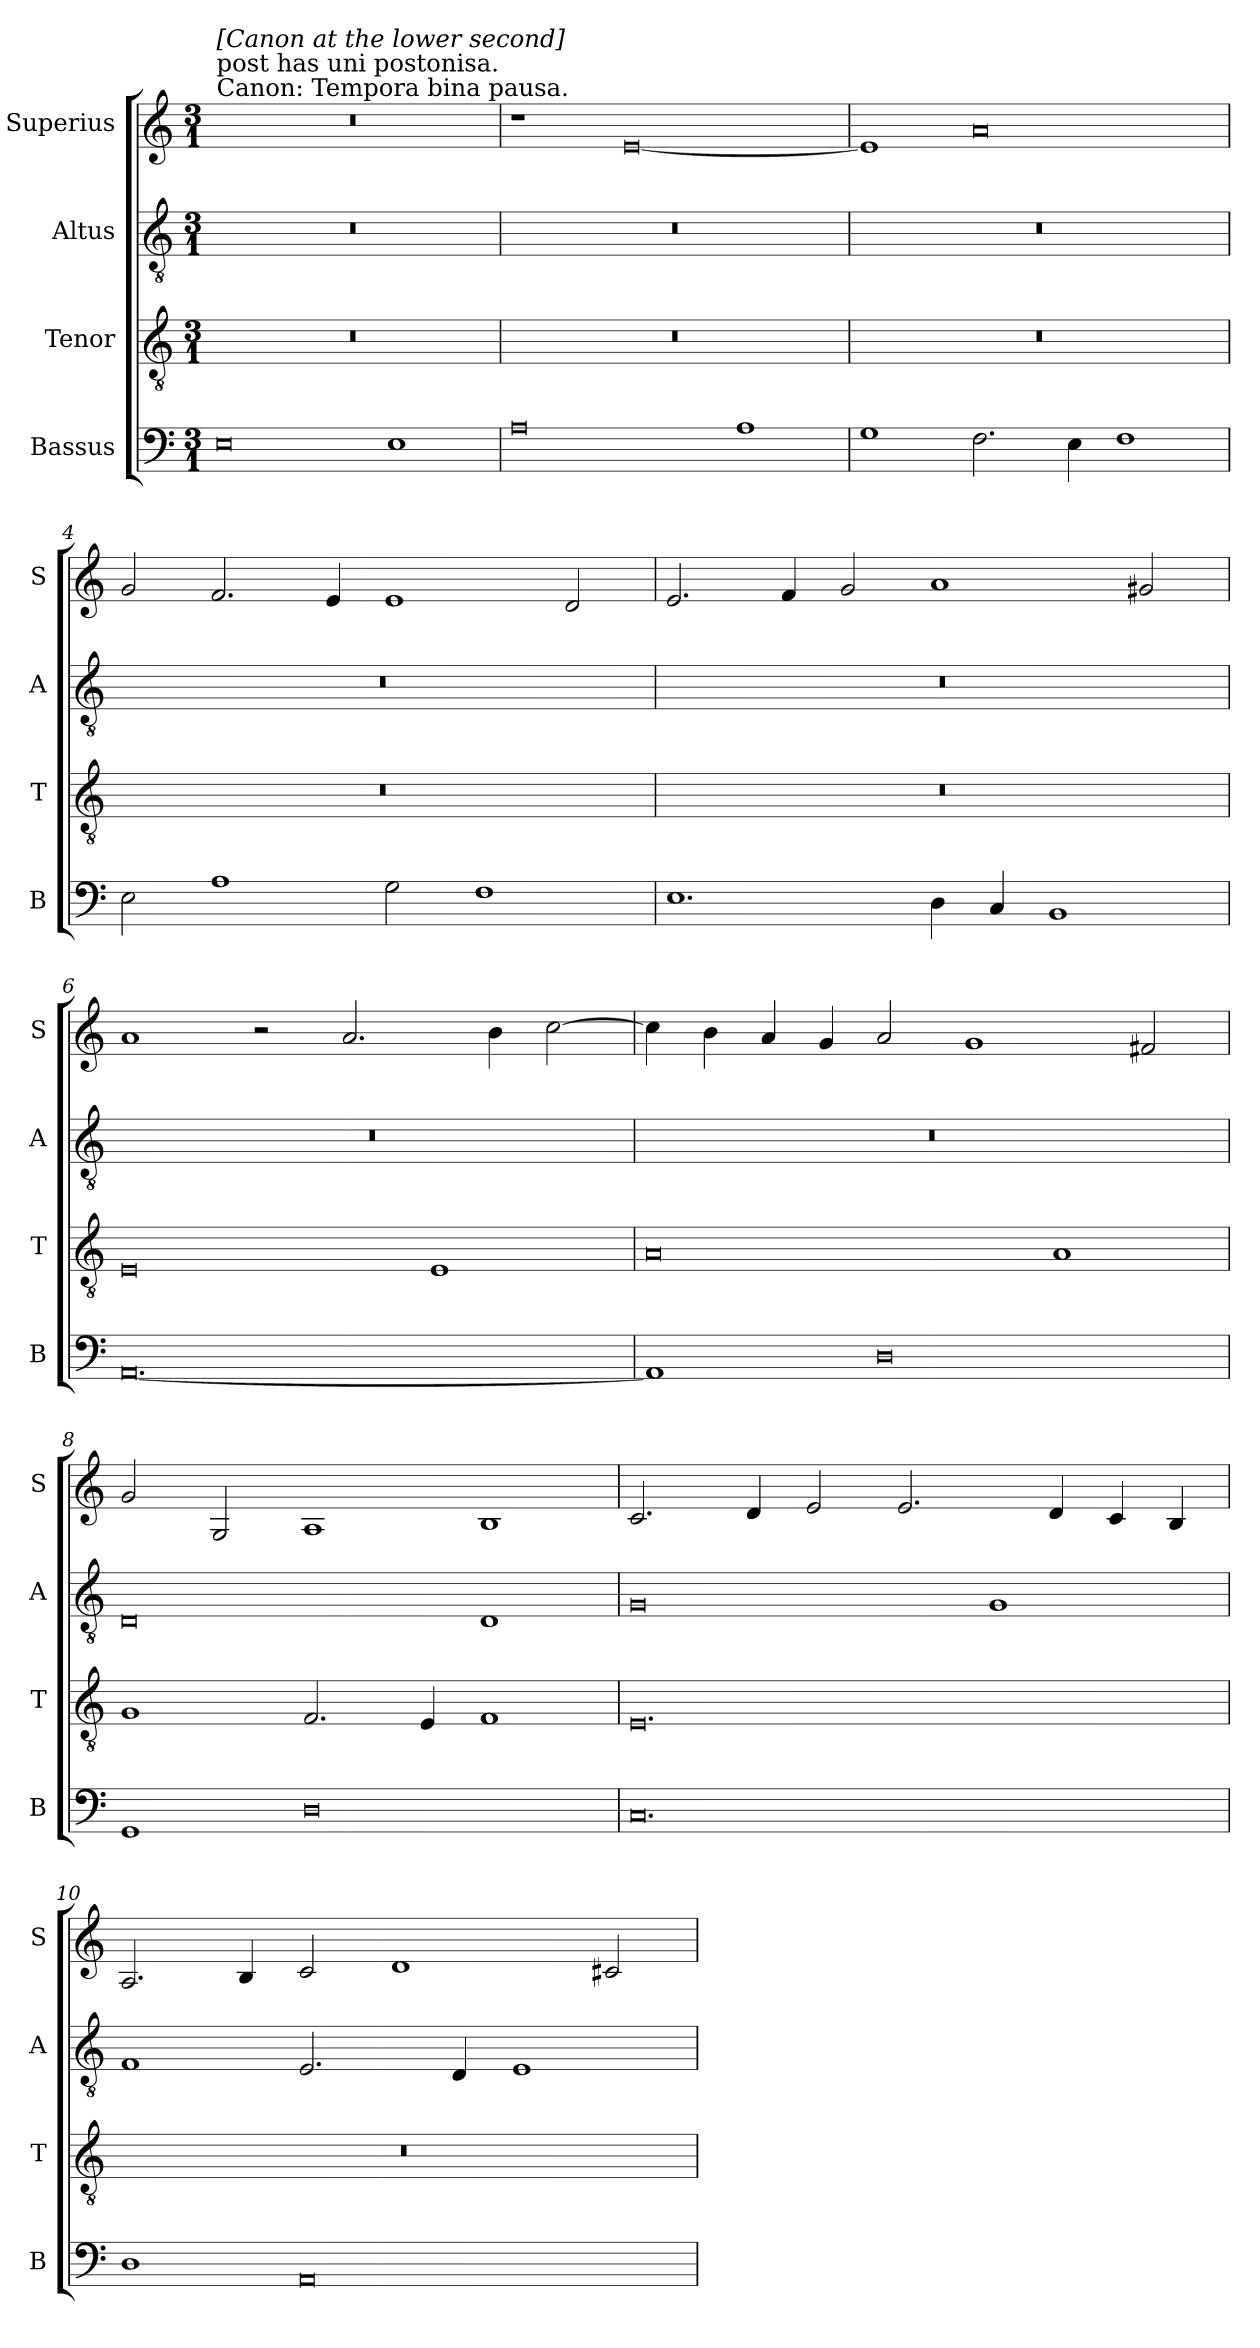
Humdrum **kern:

**kern	**kern	**kern	**kern
*part4	*part3	*part2	*part1
*staff4	*staff3	*staff2	*staff1
*I"Bassus	*I"Tenor	*I"Altus	*I"Superius
*I'B	*I'T	*I'A	*I'S
*clefF4	*clefGv2	*clefGv2	*clefG2
*k[]	*k[]	*k[]	*k[]
*M3/1	*M3/1	*M3/1	*M3/1
=1	=1	=1	=1
!	!	!	!LO:TX:a:t=Canon&colon; Tempora bina pausa.
!	!	!	!LO:TX:a:t=post has uni postonisa.
!	!	!	!LO:TX:a:t=[Canon at the lower second]
0E	0.r	0.r	0.r
1E	.	.	.
=2	=2	=2	=2
0A	0.r	0.r	1r
.	.	.	[0e
1A	.	.	.
=3	=3	=3	=3
1G	0.r	0.r	1e]
2.F	.	.	0a
4E	.	.	.
1F	.	.	.
=4	=4	=4	=4
2E	0.r	0.r	2g
1A	.	.	2.f
.	.	.	4e
2G	.	.	1e
1F	.	.	.
.	.	.	2d
=5	=5	=5	=5
1.E	0.r	0.r	2.e
.	.	.	4f
.	.	.	2g
4D	.	.	1a
4C	.	.	.
1BB	.	.	.
.	.	.	2g#X
=6	=6	=6	=6
[0.AA	0E	0.r	1a
.	.	.	2r
.	.	.	2.a
.	1E	.	.
.	.	.	4b
.	.	.	[2cc
=7	=7	=7	=7
1AA]	0A	0.r	4cc]
.	.	.	4b
.	.	.	4a
.	.	.	4g
0D	.	.	2a
.	.	.	1g
.	1A	.	.
.	.	.	2f#X
=8	=8	=8	=8
1GG	1G	0D	2g
.	.	.	2G
0D	2.F	.	1A
.	4E	.	.
.	1F	1D	1B
=9	=9	=9	=9
0.C	0.E	0G	2.c
.	.	.	4d
.	.	.	2e
.	.	.	2.e
.	.	1G	.
.	.	.	4d
.	.	.	4c
.	.	.	4B
=10	=10	=10	=10
1D	0.r	1F	2.A
.	.	.	4B
0AA	.	2.E	2c
.	.	.	1d
.	.	4D	.
.	.	1E	.
.	.	.	2c#X
=	=	=	=
*-	*-	*-	*-
